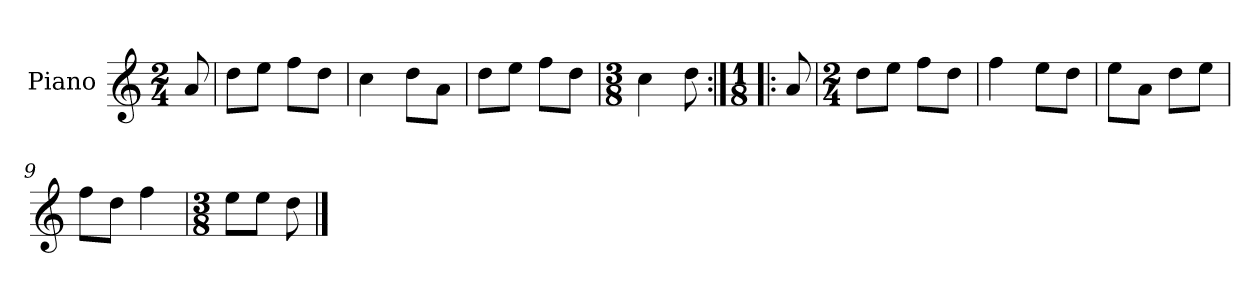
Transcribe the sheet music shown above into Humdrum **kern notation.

**kern
*part1
*staff1
*I"Piano
*I'Pno.
*clefG2
*k[]
*M2/4
=
8a/
=1
8dd\L
8ee\J
8ff\L
8dd\J
=2
4cc\
8dd\L
8a\J
=3
8dd\L
8ee\J
8ff\L
8dd\J
=4
*M3/8
4cc\
8dd\
=5:|!|:
*M1/8
8a/
=6
*M2/4
8dd\L
8ee\J
8ff\L
8dd\J
=7
4ff\
8ee\L
8dd\J
=8
8ee\L
8a\J
8dd\L
8ee\J
=9
8ff\L
8dd\J
4ff\
=10
*M3/8
8ee\L
8ee\J
8dd\
==
*-
